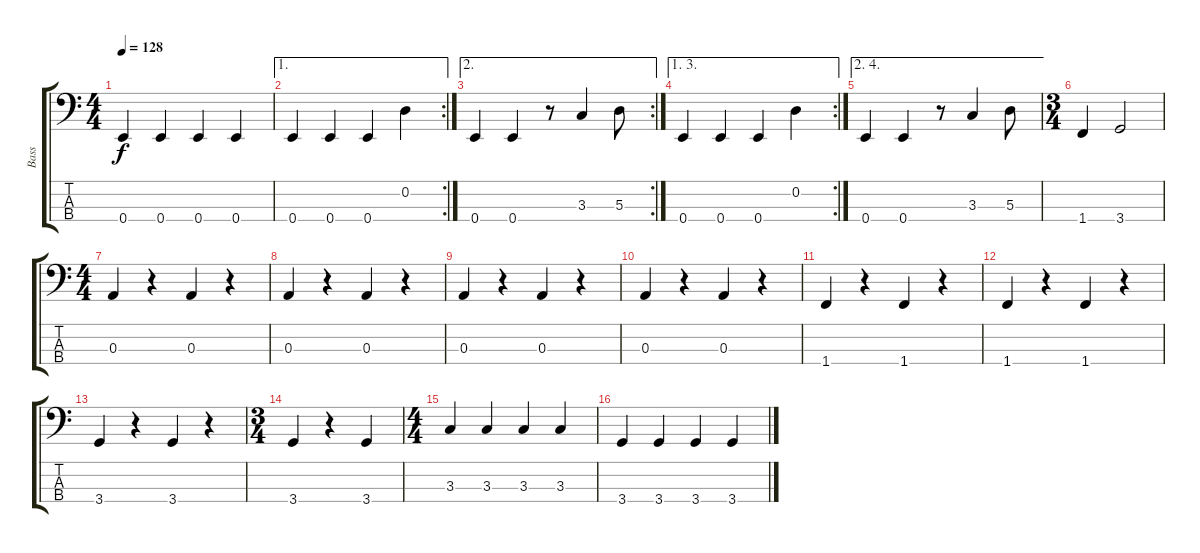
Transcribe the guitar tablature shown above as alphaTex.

\track ("Bass" "Bass") {instrument electricbasspick}
\staff {score tabs}
\tuning (G2 D2 A1 E1) {hide}
\ts (4 4)
\tempo 128
\clef f4
\ks c
0.4.4{dy f instrument electricbasspick} 0.4.4 0.4.4 0.4.4 |
\ae 1
\rc 2
0.4.4 0.4.4 0.4.4 0.2.4 |
\ae 2
\rc 2
0.4.4 0.4.4 r.8 3.3.4 5.3.8 |
\ae (1 3)
\rc 2
0.4.4 0.4.4 0.4.4 0.2.4 |
\ae (2 4)
0.4.4 0.4.4 r.8 3.3.4 5.3.8 |
\ts (3 4)
1.4.4 3.4.2 |
\ts (4 4)
0.3.4 r.4 0.3.4 r.4 |
0.3.4 r.4 0.3.4 r.4 |
0.3.4 r.4 0.3.4 r.4 |
0.3.4 r.4 0.3.4 r.4 |
1.4.4 r.4 1.4.4 r.4 |
1.4.4 r.4 1.4.4 r.4 |
3.4.4 r.4 3.4.4 r.4 |
\ts (3 4)
3.4.4 r.4 3.4.4 |
\ts (4 4)
3.3.4 3.3.4 3.3.4 3.3.4 |
3.4.4 3.4.4 3.4.4 3.4.4
